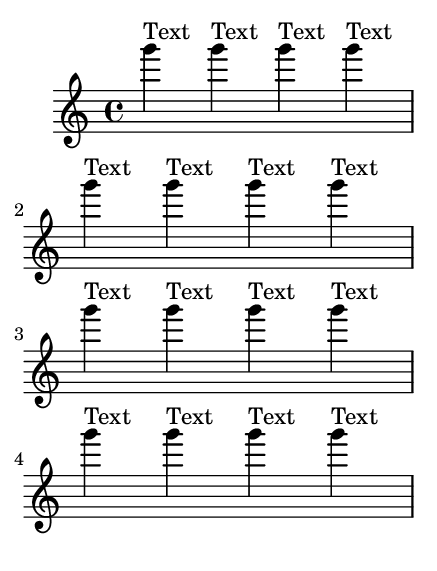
%% Generated by lilypond-book
%% Options: [exampleindent=10.16\mm,indent=0\mm,line-width=160\mm]
\include "lilypond-book-preamble.ly"


% ****************************************************************
% Start cut-&-pastable-section
% ****************************************************************



\paper {
  indent = 0\mm
  line-width = 160\mm
  % offset the left padding, also add 1mm as lilypond creates cropped
  % images with a little space on the right
  line-width = #(- line-width (* mm  3.000000) (* mm 1))
}

\layout {
  
}





% ****************************************************************
% ly snippet:
% ****************************************************************
\sourcefilename "/home/gub/NewGub/gub/target/linux-x86/src/lilypond-git.sv.gnu.org--lilypond.git-stable-2.22/input/regression/page-breaking-outside-staff-estimation2.ly"
\sourcefileline 0
\version "2.16.0"

\header {
  texidoc = "The height-estimation routine doesn't get confused
by multiple outside-staff grobs in the same measure."
}

#(set-default-paper-size "a7")

\book {
  \repeat unfold 4 { \repeat unfold 4 {g'''4^"Text"} \break}
}



% ****************************************************************
% end ly snippet
% ****************************************************************
